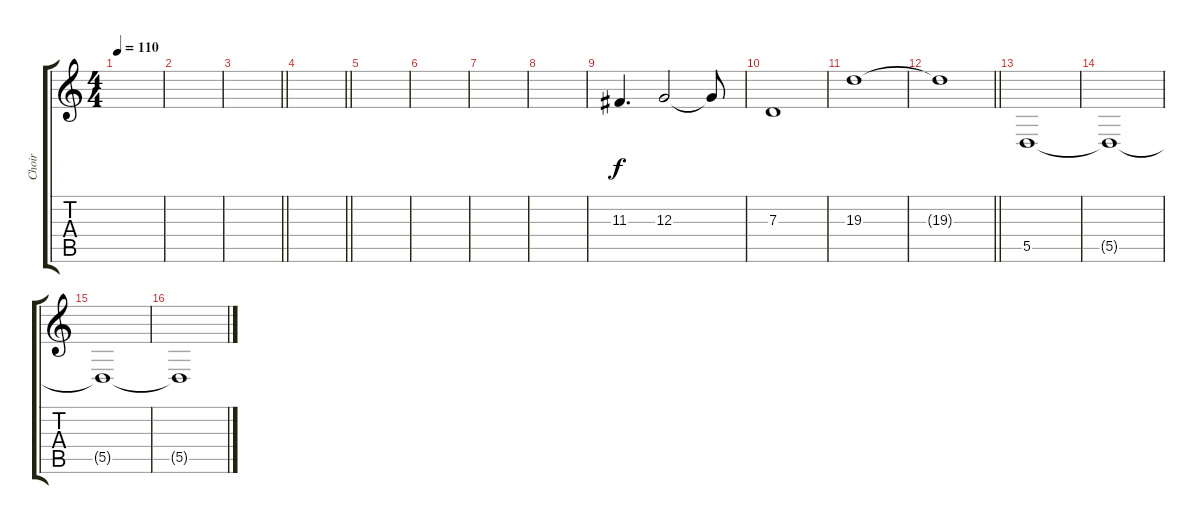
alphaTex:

\track ("Choir" "Choir") {instrument fx7echoes}
\staff {score tabs}
\tuning (E4 B3 G3 D3 A2 E2) {hide}
\ts (4 4)
\tempo 110
\clef g2
\ks c
|
|
\barLineRight lightlight
|
\barLineRight lightlight
|
|
|
|
|
11.3.4{d volume 12} 12.3.2 12.3{t}.8 |
7.3.1 |
19.3.1 |
\barLineRight lightlight
19.3{t}.1 |
5.5.1 |
5.5{t}.1{volume 6} |
5.5{t}.1 |
5.5{t}.1
